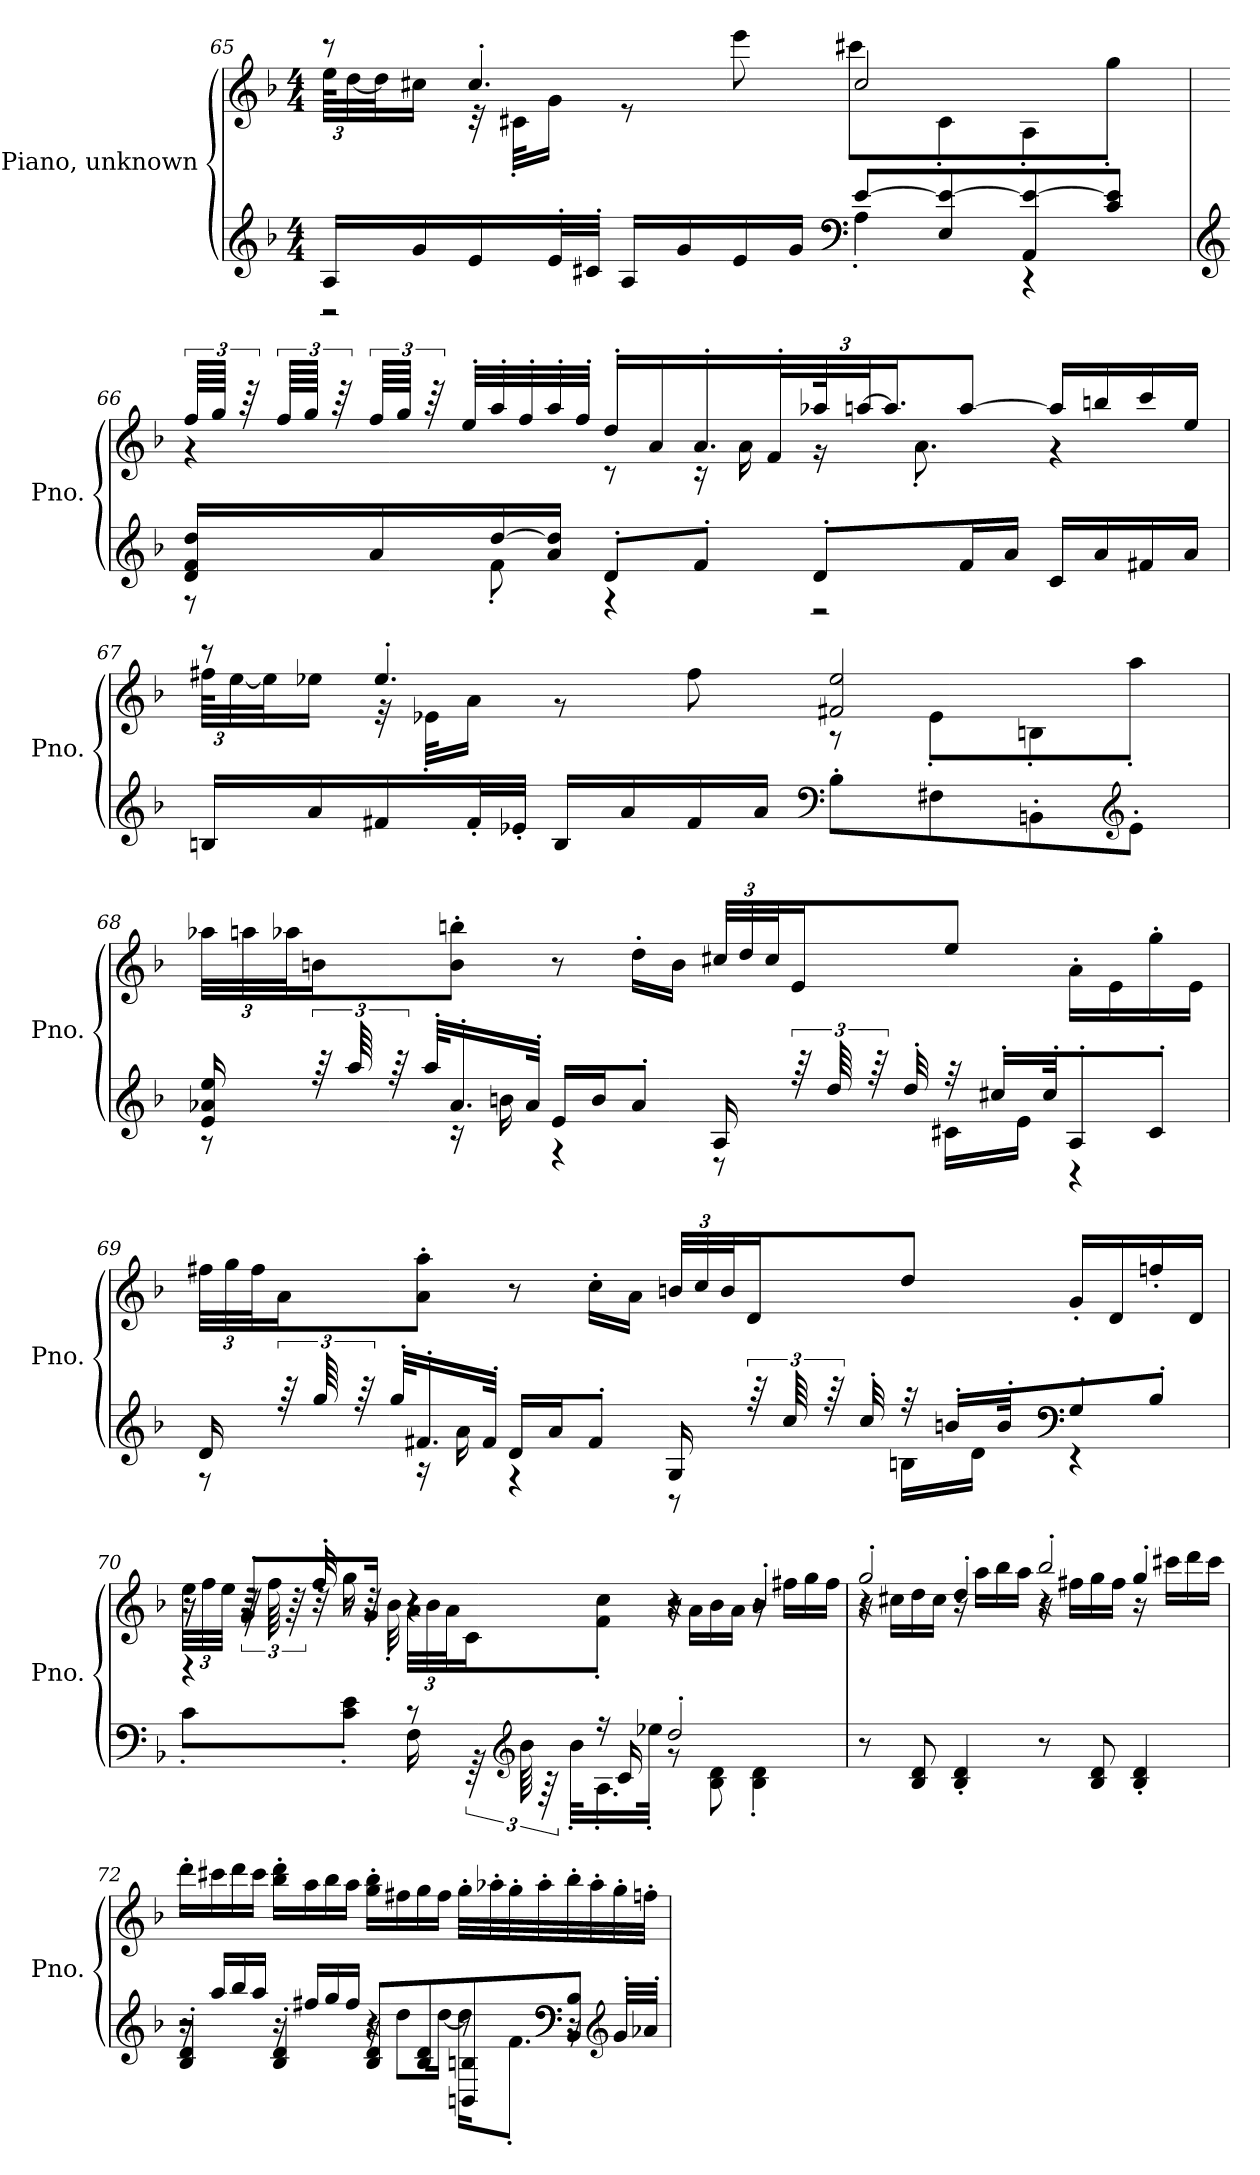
**kern	**kern
*part1	*part1
*staff2	*staff1
*I"Piano, unknown	*
*I'Pno.	*
!!LO:LB:g=z
*clefG2	*clefG2
*k[b-]	*k[b-]
*M4/4	*M4/4
=65	=65
*^	*^
*	*	*	*Xbrackettup
16A/LL	2r	8r	96ee\KLLL
.	.	.	[48dd\
.	.	.	32dd\J]
16g/	.	.	16cc#X\JJ
16e/	.	4.cc#'/	32r
.	.	.	32c#X'\KLL
32e'/L	.	.	16g\JJ
32c#X'/JJJ	.	.	.
16A/LL	.	.	8r
16g/	.	.	.
16e/	.	.	8eee\
16g/JJ	.	.	.
*clefF4	*	*	*
[8e/L	4A'\	2cc#/	8ccc#X\L
8E/ 8e/_	.	.	8c#'\
8AA/ 8e/_	4r	.	8A'\
8c#/ 8e/]J	.	.	8gg'\J
!!LO:LB:g=z	!!
=66	=66	=66	=66
*clefG2	*	*	*
*	*	*brackettup	*
16d/ 16f/ 16dd/LL	8r	96ff/LLLL	4r
.	.	96gg/JJJJ	.
.	.	96r	.
.	.	96ff/LLLL	.
.	.	96gg/JJJJ	.
.	.	96r	.
16a/	.	96ff/LLLL	.
.	.	96gg/JJJJ	.
.	.	96r	.
.	.	32ee'/LLL	.
[16dd/	8f'\	32aa'/	.
.	.	32ff'/	.
16a/ 16dd/]JJ	.	32aa'/	.
.	.	32ff'/JJJ	.
8d'/L	4r	16dd'/LL	8r
.	.	16a/	.
8f'/J	.	16.a'/	16r
.	.	.	16a\
.	.	32f'/L	.
*	*	*Xbrackettup	*
8d'/L	2r	96aa-X/K	16r
.	.	[48aan/J	.
.	.	16.aa/J]	.
.	.	.	8.a'\
16f/L	.	[8aa/J	.
16a/JJ	.	.	.
16c/LL	.	16aa/LL]	4r
16a/	.	16bbn/	.
16f#X/	.	16ccc/	.
16a/JJ	.	16ee/JJ	.
*v	*v	*	*
!!LO:PB:g=z	!!
=67	=67	=67
16Bn/LL	8r	96ff#X\KLLL
.	.	[48ee\
.	.	32ee\J]
16a/	.	16ee-X\JJ
16f#X/	4.ee-'/	32r
.	.	32e-X'\KLL
32f#'/L	.	16a\JJ
32e-X'/JJJ	.	.
16B/LL	.	8r
16a/	.	.
16f#/	.	8ff#\
16a/JJ	.	.
*clefF4	*	*
8B'\L	2f#X/ 2ee-/	8r
8F#X\	.	8e-'\L
8BBn'\	.	8Bn'\
*clefG2	*	*
8e-'\J	.	8aa'\J
*	*v	*v
!!LO:LB:g=z
=68	=68
*^	*
16e/ 16a-X/ 16ee/	8r	48aa-X\LLL
.	.	48aan\
.	.	48aa-X\J
96r	.	16bn\J
96aa/	.	.
96r	.	.
32aa'/KLL	.	.
16.a-'/	16r	8b\' 8bbn\'J
.	16bn\	.
32a-'/JJk	.	.
16e/LL	4r	8r
16b/J	.	.
8a-'/J	.	16dd'\LL
.	.	16b\JJ
16A/	8r	48cc#X/LLL
.	.	48dd/
.	.	48cc#/J
96r	.	16e/J
96dd/	.	.
96r	.	.
32dd'/	.	.
32r	16c#X\LL	8ee/J
16cc#X'/LL	.	.
.	16e\JJ	.
32cc#'/JK	.	.
8A'/	4r	16a'\LL
.	.	16e\
8c#'/J	.	16gg'\
.	.	16e\JJ
!!LO:LB:g=z
=69	=69	=69
16d/	8r	48ff#X\LLL
.	.	48gg\
.	.	48ff#\J
96r	.	16a\J
96gg/	.	.
96r	.	.
32gg'/KLL	.	.
16.f#X'/	16r	8a\' 8aa\'J
.	16a\	.
32f#'/JJk	.	.
16d/LL	4r	8r
16a/J	.	.
8f#'/J	.	16cc'\LL
.	.	16a\JJ
16G/	8r	48bn/LLL
.	.	48cc/
.	.	48b/J
96r	.	16d/J
96cc/	.	.
96r	.	.
32cc'/	.	.
32r	16Bn\LL	8dd/J
16bn'/LL	.	.
.	16d\JJ	.
32b'/JK	.	.
*clefF4	*	*
8G'/	4r	16g'/LL
.	.	16d/
8B'/J	.	16ffn'/
.	.	16d/JJ
!!LO:LB:g=z
=70	=70	=70
*	*	*^
*	*	*	*^
4r	8c'\L	16r	48ee\LLL	16r
.	.	.	48ff\	.
.	.	.	48ee\JJJ	.
*	*	*	*brackettup	*
.	.	32r	96r	8g'/L
.	.	.	96ff\	.
.	.	.	96r	.
.	.	32ff'/	32r	.
.	8c\' 8e\'J	8r	16gg\	.
.	.	.	32r	16g/Jk
.	.	.	32b-'\	.
*	*	*	*Xbrackettup	*
8r	16F\	4r	48a\LLL	4r
.	.	.	48b-\	.
.	.	.	48a\J	.
.	96r	.	16c\J	.
*clefG2	*	*	*	*
.	96b-\	.	.	.
.	96r	.	.	.
.	32b-'\KLL	.	.	.
16r	16.A'\	.	8f\' 8cc\'J	.
16c/	.	.	.	.
.	32ee-X'\JJk	.	.	.
2dd'/	8r	4r	16r	2r
.	.	.	16a\LL	.
.	8B-\ 8d\	.	16b-\	.
.	.	.	16a\JJ	.
.	4B-\' 4d\'	4b-'/	16r	.
.	.	.	16ff#X\LL	.
.	.	.	16gg\	.
.	.	.	16ff#\JJ	.
*v	*v	*	*	*
!!LO:LB:g=z	!!	!!
=71	=71	=71	=71
8r	2gg'/	16r	4r
.	.	16cc#X\LL	.
8B-/ 8d/	.	16dd\	.
.	.	16cc#\JJ	.
4B-/' 4d/'	.	16r	4dd'/
.	.	16aa\LL	.
.	.	16bb-\	.
.	.	16aa\JJ	.
8r	2bb-'/	16r	4r
.	.	16ff#X\LL	.
8B-/ 8d/	.	16gg\	.
.	.	16ff#\JJ	.
4B-/' 4d/'	.	16r	4gg'/
.	.	16ccc#X\LL	.
.	.	16ddd\	.
.	.	16ccc#\JJ	.
*	*v	*v	*v
!!LO:LB:g=z
=72	=72
*^	*
*	*^	*
16r	2r	4B-/' 4d/'	16ddd'\LL
16aa/LL	.	.	16ccc#X\
16bb-/	.	.	16ddd\
16aa/JJ	.	.	16ccc#\JJ
16r	.	4B-/' 4d/'	16bb-\' 16ddd\'LL
16ff#X/LL	.	.	16aa\
16gg/	.	.	16bb-\
16ff#/JJ	.	.	16aa\JJ
4r	16r	8B-/ 8d/L	16gg\' 16bb-\'LL
.	8dd\L	.	16ff#X\
.	.	8B-/ 8d/	16gg\
.	[16dd\Jk	.	16ff#\JJ
8r	16dd\KL]	8BBn/ 8Bn/	32gg'\LLL
.	.	.	32aa-X'\
.	8.f'\J	.	32gg'\
.	.	.	32aa-'\
*clefF4	*	*	*
16r	.	8BB/ 8B/J	32bb-'\
.	.	.	32aa-'\
*clefG2	*	*	*
32g'/LLL	.	.	32gg'\
32a-X'/JJJ	.	.	32ffn'\JJJ
*v	*v	*v	*
=	=
*-	*-
